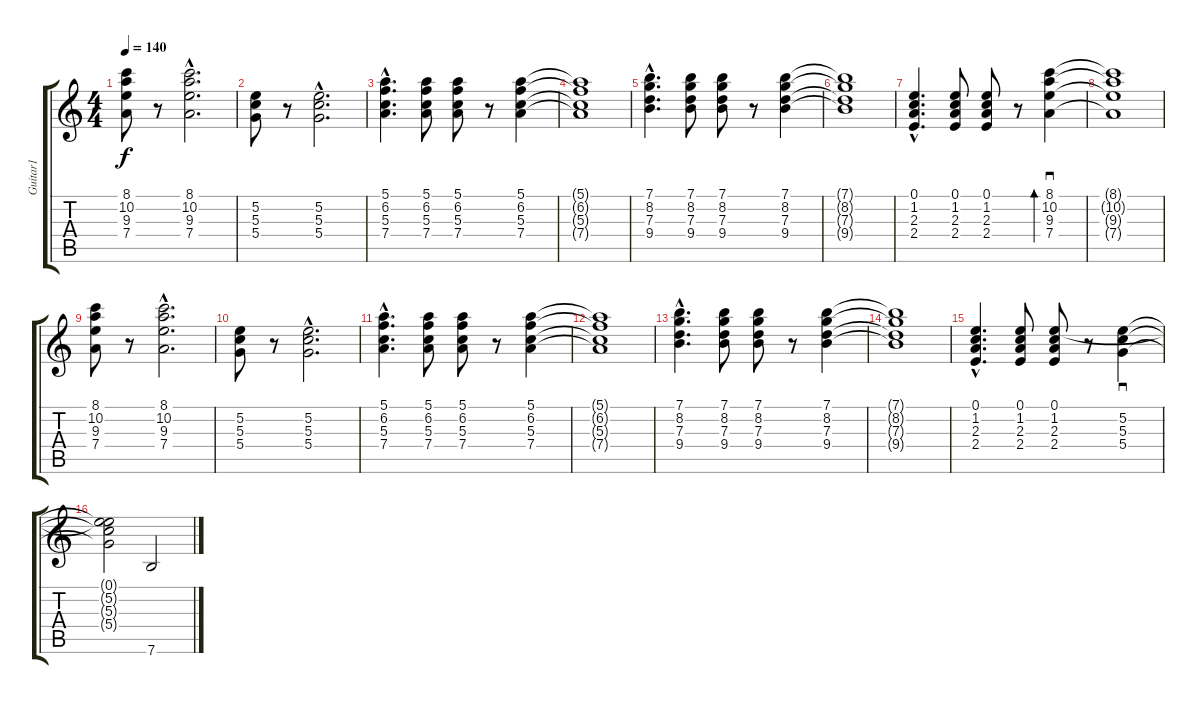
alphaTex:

\track ("Guitar1" "Guitar1") {instrument electricguitarclean}
\staff {score tabs}
\tuning (E4 B3 G3 D3 A2 E2) {hide}
\ts (4 4)
\tempo 140
\clef g2
\ks c
(8.1 10.2 9.3 7.4).8{dy f instrument electricguitarclean} r.8 (8.1{hac} 10.2{hac} 9.3{hac} 7.4{hac}).2{d} |
(5.2 5.3 5.4).8 r.8 (5.2{hac} 5.3{hac} 5.4{hac}).2{d} |
(5.1{hac} 6.2{hac} 5.3{hac} 7.4{hac}).4{d} (5.1 6.2 5.3 7.4).8 (5.1 6.2 5.3 7.4).8 r.8 (5.1 6.2 5.3 7.4).4 |
(5.1{t} 6.2{t} 5.3{t} 7.4{t}).1 |
(7.1{hac} 8.2{hac} 7.3{hac} 9.4{hac}).4{d} (7.1 8.2 7.3 9.4).8 (7.1 8.2 7.3 9.4).8 r.8 (7.1 8.2 7.3 9.4).4 |
(7.1{t} 8.2{t} 7.3{t} 9.4{t}).1 |
(0.1{hac} 1.2{hac} 2.3{hac} 2.4{hac}).4{d} (0.1 1.2 2.3 2.4).8 (0.1 1.2 2.3 2.4).8 r.8 (8.1 10.2 9.3 7.4).4{sd bd 480} |
(8.1{t} 10.2{t} 9.3{t} 7.4{t}).1 |
(8.1 10.2 9.3 7.4).8 r.8 (8.1{hac} 10.2{hac} 9.3{hac} 7.4{hac}).2{d} |
(5.2 5.3 5.4).8 r.8 (5.2{hac} 5.3{hac} 5.4{hac}).2{d} |
(5.1{hac} 6.2{hac} 5.3{hac} 7.4{hac}).4{d} (5.1 6.2 5.3 7.4).8 (5.1 6.2 5.3 7.4).8 r.8 (5.1 6.2 5.3 7.4).4 |
(5.1{t} 6.2{t} 5.3{t} 7.4{t}).1 |
(7.1{hac} 8.2{hac} 7.3{hac} 9.4{hac}).4{d} (7.1 8.2 7.3 9.4).8 (7.1 8.2 7.3 9.4).8 r.8 (7.1 8.2 7.3 9.4).4 |
(7.1{t} 8.2{t} 7.3{t} 9.4{t}).1 |
(0.1{hac} 1.2{hac} 2.3{hac} 2.4{hac}).4{d} (0.1 1.2 2.3 2.4).8 (0.1 1.2 2.3 2.4).8 r.8 (5.2 5.3 5.4).4{sd} |
(0.1{t} 5.2{t} 5.3{t} 5.4{t}).2 7.6.2
